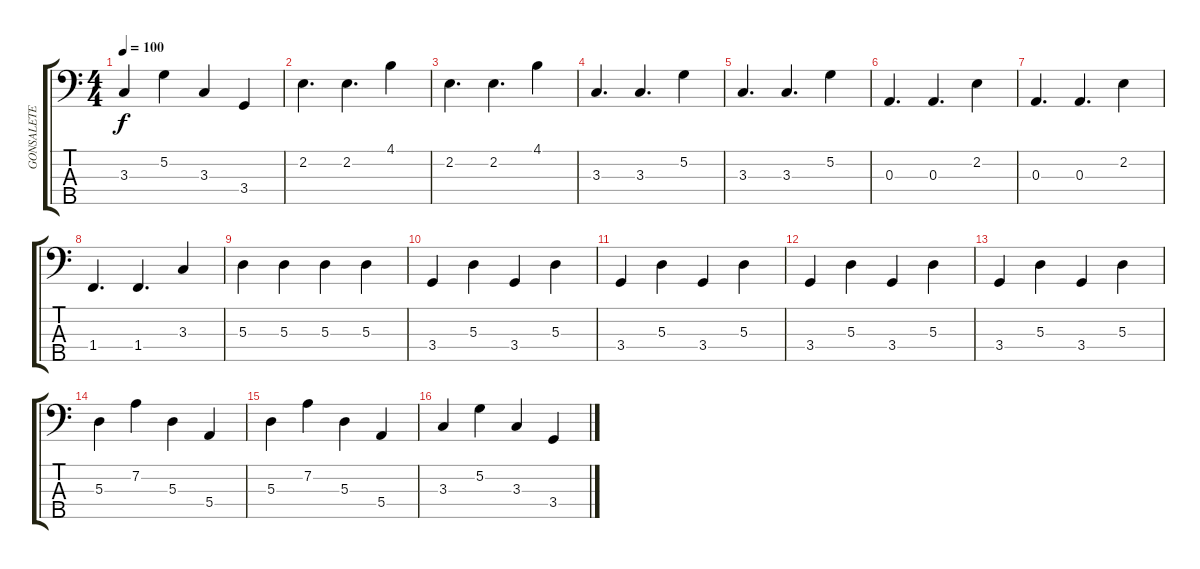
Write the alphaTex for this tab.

\track ("GONSALETE" "GONSALETE") {instrument electricbassfinger}
\staff {score tabs}
\tuning (G2 D2 A1 E1 B0) {hide}
\ts (4 4)
\tempo 100
\clef f4
\ks c
3.3.4{dy f} 5.2.4 3.3.4 3.4.4 |
2.2.4{d} 2.2.4{d} 4.1.4 |
2.2.4{d} 2.2.4{d} 4.1.4 |
3.3.4{d} 3.3.4{d} 5.2.4 |
3.3.4{d} 3.3.4{d} 5.2.4 |
0.3.4{d} 0.3.4{d} 2.2.4 |
0.3.4{d} 0.3.4{d} 2.2.4 |
1.4.4{d} 1.4.4{d} 3.3.4 |
5.3.4 5.3.4 5.3.4 5.3.4 |
3.4.4 5.3.4 3.4.4 5.3.4 |
3.4.4 5.3.4 3.4.4 5.3.4 |
3.4.4 5.3.4 3.4.4 5.3.4 |
3.4.4 5.3.4 3.4.4 5.3.4 |
5.3.4 7.2.4 5.3.4 5.4.4 |
5.3.4 7.2.4 5.3.4 5.4.4 |
3.3.4 5.2.4 3.3.4 3.4.4
